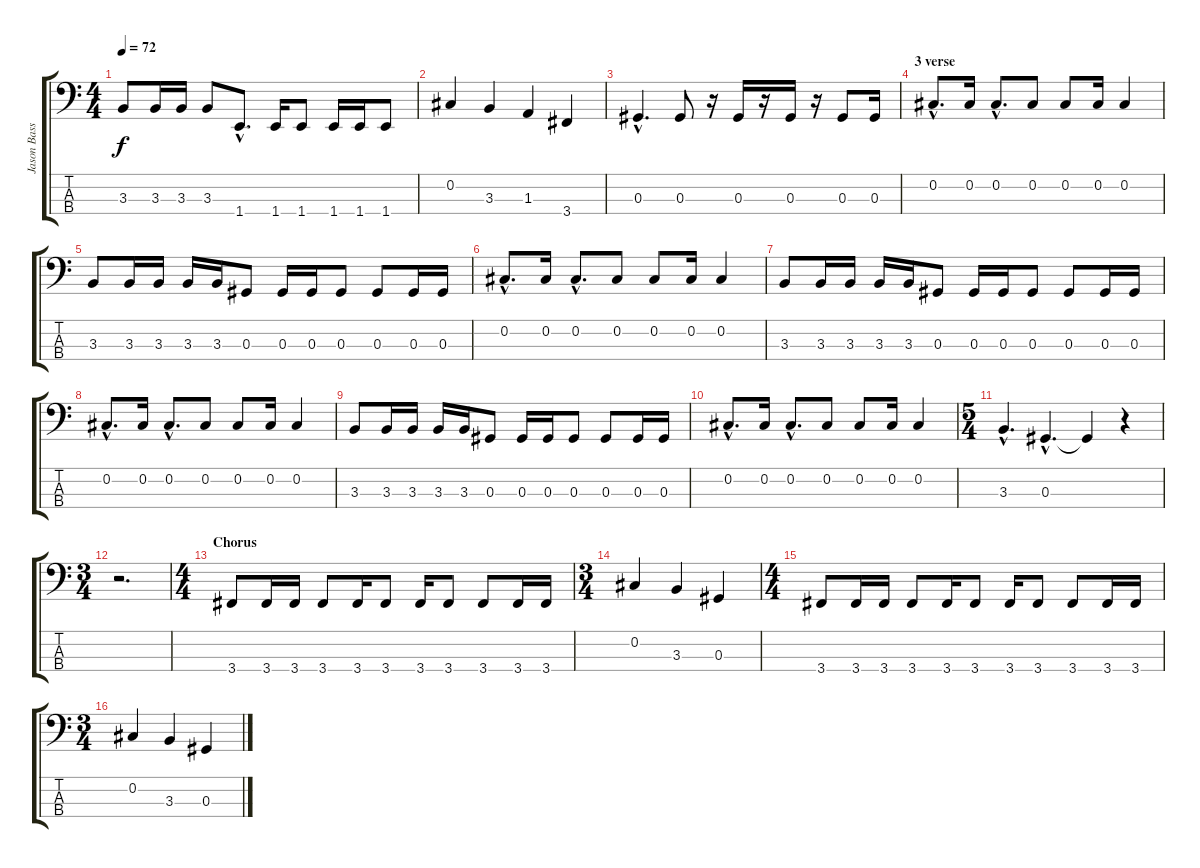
\track ("Jason Bass" "Jason Bass") {instrument electricbasspick}
\staff {score tabs}
\tuning (Gb2 Db2 Ab1 Eb1) {hide}
\ts (4 4)
\tempo 72
\clef f4
\ks c
3.3.8{dy f} 3.3.16 3.3.16 3.3.8 1.4{hac}.8{d} 1.4.16 1.4.8 1.4.16 1.4.16 1.4.8 |
0.2.4 3.3.4 1.3.4 3.4.4 |
0.3{hac}.4{d} 0.3.8 r.16 0.3.16 r.16 0.3.16 r.16 0.3.8 0.3.16 |
\section ("" "3 verse")
0.2{hac}.8{d} 0.2.16 0.2{hac}.8{d} 0.2.8 0.2.8 0.2.16 0.2.4 |
3.3.8 3.3.16 3.3.16 3.3.16 3.3.16 0.3.8 0.3.16 0.3.16 0.3.8 0.3.8 0.3.16 0.3.16 |
0.2{hac}.8{d} 0.2.16 0.2{hac}.8{d} 0.2.8 0.2.8 0.2.16 0.2.4 |
3.3.8 3.3.16 3.3.16 3.3.16 3.3.16 0.3.8 0.3.16 0.3.16 0.3.8 0.3.8 0.3.16 0.3.16 |
0.2{hac}.8{d} 0.2.16 0.2{hac}.8{d} 0.2.8 0.2.8 0.2.16 0.2.4 |
3.3.8 3.3.16 3.3.16 3.3.16 3.3.16 0.3.8 0.3.16 0.3.16 0.3.8 0.3.8 0.3.16 0.3.16 |
0.2{hac}.8{d} 0.2.16 0.2{hac}.8{d} 0.2.8 0.2.8 0.2.16 0.2.4 |
\ts (5 4)
3.3{hac}.4{d} 0.3{hac}.4{d} 0.3{t}.4 r.4 |
\ts (3 4)
r.2{d} |
\ts (4 4)
\section ("" "Chorus")
3.4.8 3.4.16 3.4.16 3.4.8 3.4.16 3.4.8 3.4.16 3.4.8 3.4.8 3.4.16 3.4.16 |
\ts (3 4)
0.2.4 3.3.4 0.3.4 |
\ts (4 4)
3.4.8 3.4.16 3.4.16 3.4.8 3.4.16 3.4.8 3.4.16 3.4.8 3.4.8 3.4.16 3.4.16 |
\ts (3 4)
0.2.4 3.3.4 0.3.4
